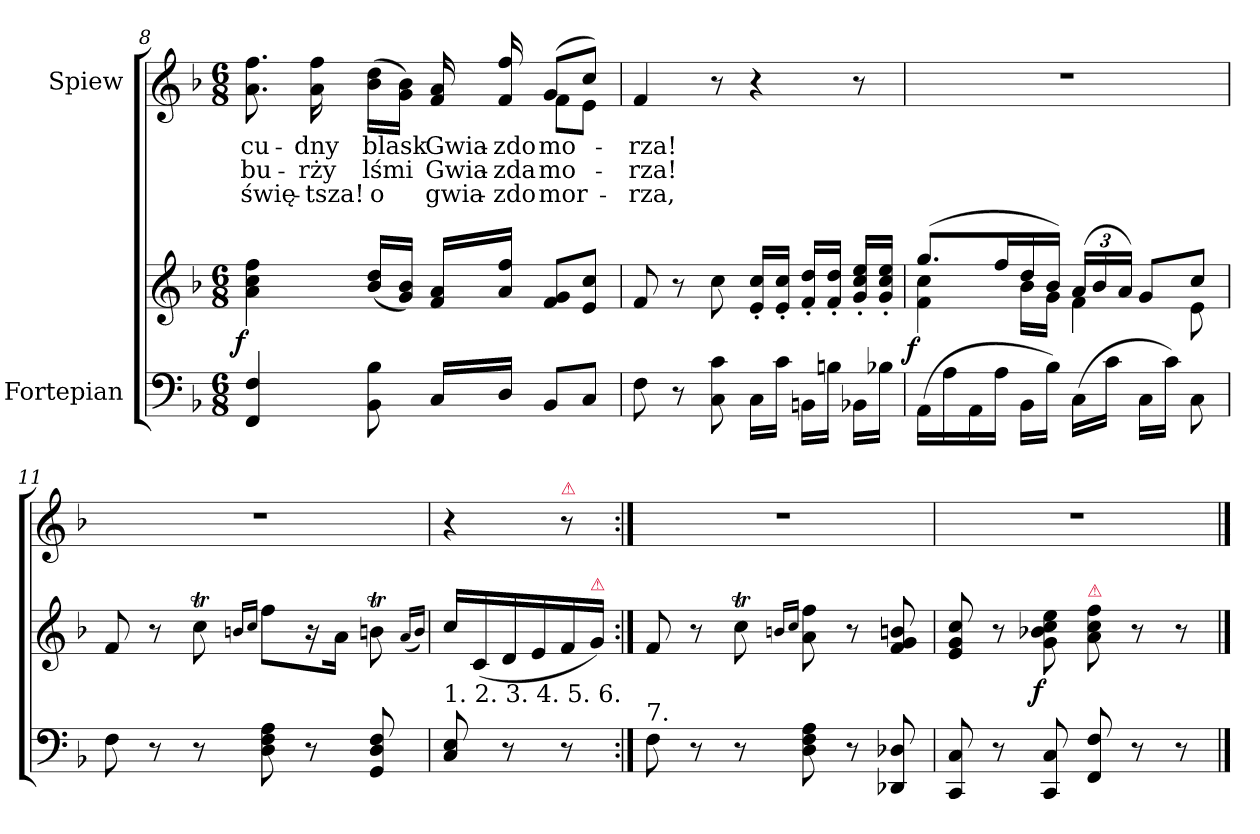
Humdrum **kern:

**kern	**kern	**dynam	**kern	**text	**text	**text
*part2	*part2	*part2	*part1	*part1	*part1	*part1
*staff3	*staff2	*staff2/3	*staff1	*staff1	*staff1	*staff1
*I"Fortepian	*	*	*I"Spiew	*	*	*
*clefF4	*clefG2	*	*clefG2	*	*	*
*k[b-]	*k[b-]	*	*k[b-]	*	*	*
*F:	*F:	*	*F:	*	*	*
*M6/8	*M6/8	*	*M6/8	*	*	*
=8	=8	=8	=8	=8	=8	=8
*	*	*	*^	*	*	*
!	!	!LO:DY:rj	!	!	!	!	!
4FF/ 4F/	4a\ 4cc\ 4ff\	f	8.a\ 8.ff\	2ryy	-cu-	bu-	-świę-
.	.	.	16a\ 16ff\	.	-dny	-rży	-tsza!
8BB-\ 8B-\	(16b-/ 16dd/LL	.	(16b-\ 16dd\LL	.	blask	lśmi	o
.	16g/ 16b-/JJ)	.	16g\ 16b-\JJ)	.	.	.	.
16C/LL	16f/ 16a/LL	.	16f/ 16a/	.	Gwia-	Gwia-	gwia-
16D/JJ	16a/ 16ff/JJ	.	16f/ 16ff/	.	-zdo	-zda	-zdo
8BB-/L	8f/ 8g/L	.	(8g/L	8f\L	mo-	mo-	mor-
8C/J	8e/ 8cc/J	.	8cc/J)	8e\J	.	.	.
*	*	*	*v	*v	*	*	*
=9	=9	=9	=9	=9	=9	=9
8F\	8f/	.	4f/	-rza!	-rza!	-rza,
8r	8r	.	.	.	.	.
8C\ 8c\	8cc\	.	8r	.	.	.
16C\LL	16e'>/ 16cc'>/LL	.	4r	.	.	.
16c\JJ	16e'>/ 16cc'>/JJ	.	.	.	.	.
16BBn\LL	16f'>/ 16dd'>/LL	.	.	.	.	.
16Bn\JJ	16f'>/ 16dd'>/JJ	.	.	.	.	.
16BB-X\LL	16g'>/ 16cc'>/ 16ee'>/LL	.	8r	.	.	.
16B-X\JJ	16g'>/ 16cc'>/ 16ee'>/JJ	.	.	.	.	.
=10	=10	=10	=10	=10	=10	=10
*	*^	*	*	*	*	*
!	!	!	!LO:DY:rj	!	!	!	!
(16AA\LL	(8.gg/L	4f\ 4cc\	f	2.r	.	.	.
16A\	.	.	.	.	.	.	.
16AA\	.	.	.	.	.	.	.
16A\JJ	16ff/L	.	.	.	.	.	.
16BB-\LL	16dd/	16b-\LL	.	.	.	.	.
16B-\JJ)	16b-/JJ)	16g\JJ	.	.	.	.	.
(16C\LL	(24a/LL	4f\	.	.	.	.	.
.	24b-/	.	.	.	.	.	.
16c\JJ	.	.	.	.	.	.	.
.	24a/JJ)	.	.	.	.	.	.
16C\LL	8g/L	.	.	.	.	.	.
16c\JJ)	.	.	.	.	.	.	.
8C\	8cc/J	8e\	.	.	.	.	.
*	*v	*v	*	*	*	*	*
=11	=11	=11	=11	=11	=11	=11
8F\	8f/	.	2.r	.	.	.
8r	8r	.	.	.	.	.
8r	8ccT\	.	.	.	.	.
.	16qqbn/LL	.	.	.	.	.
.	16qqcc/JJ	.	.	.	.	.
8D\ 8F\ 8A\	8ff\L	.	.	.	.	.
8r	16r	.	.	.	.	.
.	16a\Jk	.	.	.	.	.
8GG/ 8D/ 8F/	8bnt\	.	.	.	.	.
.	(16qqa/LL	.	.	.	.	.
.	16qqb/JJ)	.	.	.	.	.
=12	=12	=12	=12	=12	=12	=12
!LO:TX:a:t=1. 2. 3. 4. 5. 6.	!	!	!	!	!	!
8C/ 8E/	16cc/LL	.	4r	.	.	.
.	(16c/	.	.	.	.	.
8r	16d/	.	.	.	.	.
.	16e/	.	.	.	.	.
!	!	!	!LO:TX:a:color=crimson:t=⚠	!	!	!
8r	16f/	.	8r	.	.	.
!	!LO:TX:a:color=crimson:t=⚠	!	!	!	!	!
.	16g/JJ)	.	.	.	.	.
=13:|!	=13:|!	=13:|!	=13:|!	=13:|!	=13:|!	=13:|!
!LO:TX:a:t=7.	!	!	!	!	!	!
8F\	8f/	.	2.r	.	.	.
8r	8r	.	.	.	.	.
8r	8ccT\	.	.	.	.	.
.	16qqbn/LL	.	.	.	.	.
.	16qqcc/JJ	.	.	.	.	.
8D\ 8F\ 8A\	8a\ 8ff\	.	.	.	.	.
8r	8r	.	.	.	.	.
8DD-X/ 8D-X/	8f/ 8g/ 8bn/	.	.	.	.	.
=14	=14	=14	=14	=14	=14	=14
8CC/ 8C/	8e/ 8g/ 8cc/	.	2.r	.	.	.
8r	8r	.	.	.	.	.
!	!	!LO:DY:rj	!	!	!	!
8CC/ 8C/	8g\ 8b-X\ 8cc\ 8ee\	f	.	.	.	.
!	!LO:TX:a:color=crimson:t=⚠	!	!	!	!	!
8FF/ 8F/	8a\ 8cc\ 8ff\	.	.	.	.	.
8r	8r	.	.	.	.	.
8r	8r	.	.	.	.	.
==	==	==	==	==	==	==
*-	*-	*-	*-	*-	*-	*-
